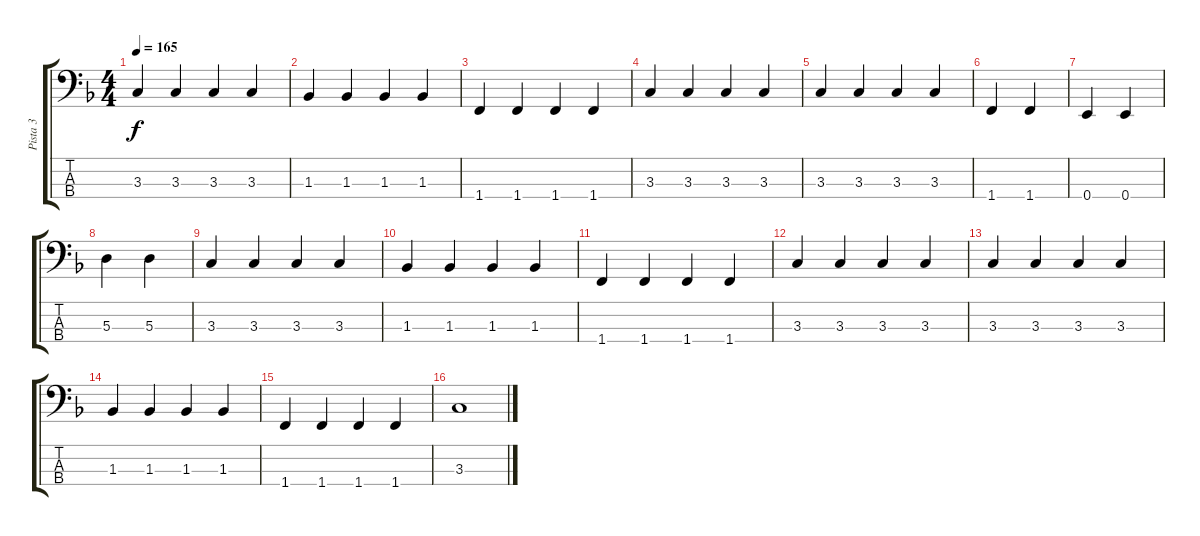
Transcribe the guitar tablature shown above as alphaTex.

\track ("Pista 3" "Pista 3") {instrument electricbassfinger}
\staff {score tabs}
\tuning (G2 D2 A1 E1) {hide}
\ts (4 4)
\tempo 165
\clef f4
\ks f
3.3.4{dy f} 3.3.4 3.3.4 3.3.4 |
1.3.4 1.3.4 1.3.4 1.3.4 |
1.4.4 1.4.4 1.4.4 1.4.4 |
3.3.4 3.3.4 3.3.4 3.3.4 |
3.3.4 3.3.4 3.3.4 3.3.4 |
1.4.4 1.4.4 |
0.4.4 0.4.4 |
5.3.4 5.3.4 |
3.3.4 3.3.4 3.3.4 3.3.4 |
1.3.4 1.3.4 1.3.4 1.3.4 |
1.4.4 1.4.4 1.4.4 1.4.4 |
3.3.4 3.3.4 3.3.4 3.3.4 |
3.3.4 3.3.4 3.3.4 3.3.4 |
1.3.4 1.3.4 1.3.4 1.3.4 |
1.4.4 1.4.4 1.4.4 1.4.4 |
3.3.1{volume 0}
